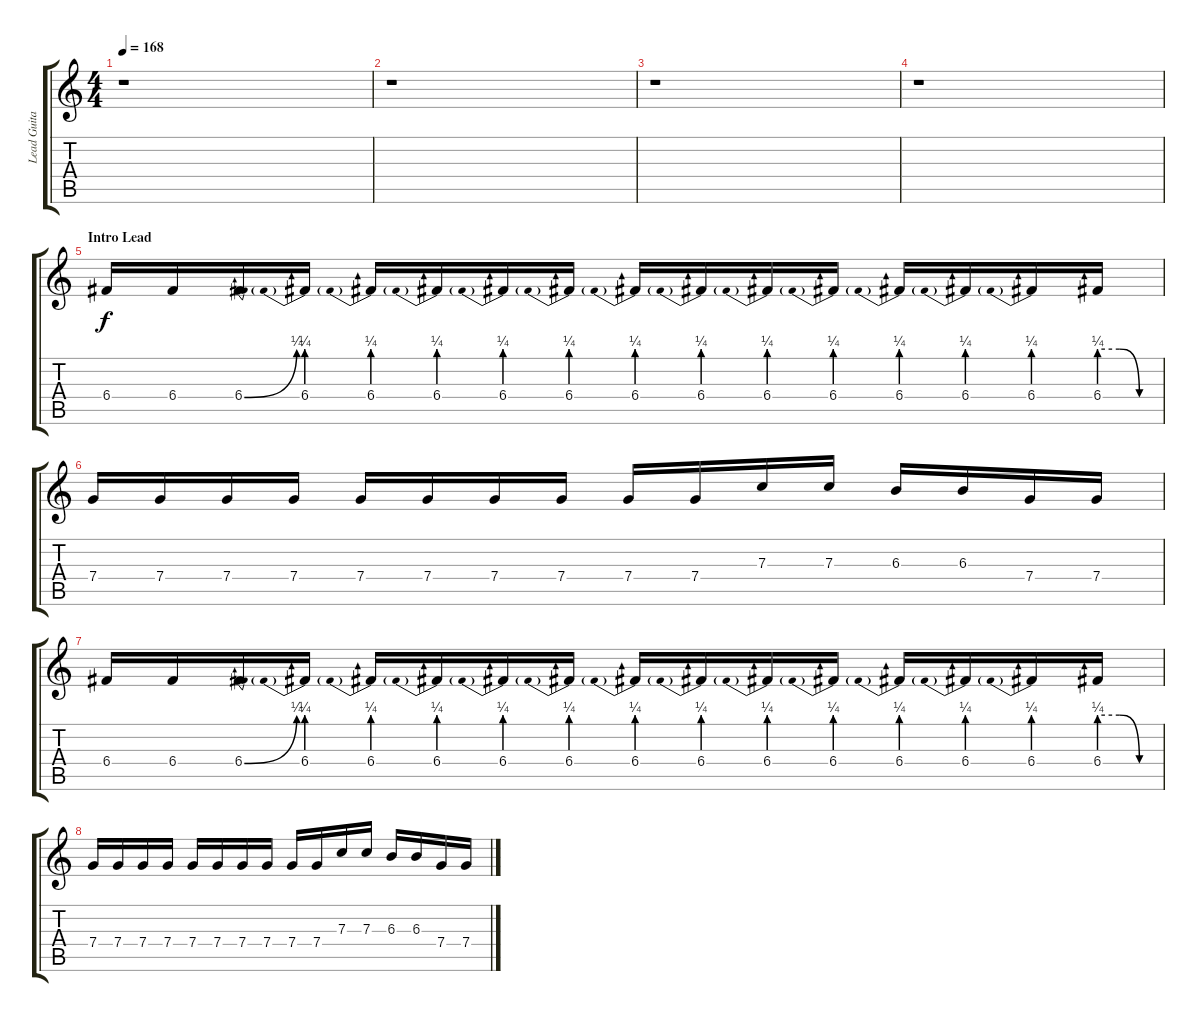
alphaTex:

\track ("Lead Guitar" "Lead Guita") {instrument distortionguitar}
\staff {score tabs}
\tuning (D4 A3 F3 C3 G2 D2) {hide}
\ts (4 4)
\tempo 168
\clef g2
\ks c
r.1{dy f instrument distortionguitar} |
r.1 |
r.1 |
r.1 |
\section ("" "Intro Lead")
6.4.16 6.4.16 6.4{be (bend 0 0 60 1)}.16 6.4{be (prebend 0 1 60 1)}.16 6.4{be (prebend 0 1 60 1)}.16 6.4{be (prebend 0 1 60 1)}.16 6.4{be (prebend 0 1 60 1)}.16 6.4{be (prebend 0 1 60 1)}.16 6.4{be (prebend 0 1 60 1)}.16 6.4{be (prebend 0 1 60 1)}.16 6.4{be (prebend 0 1 60 1)}.16 6.4{be (prebend 0 1 60 1)}.16 6.4{be (prebend 0 1 60 1)}.16 6.4{be (prebend 0 1 60 1)}.16 6.4{be (prebend 0 1 60 1)}.16 6.4{be (custom 0 1 20 1 40 0 60 0)}.16 |
7.4.16 7.4.16 7.4.16 7.4.16 7.4.16 7.4.16 7.4.16 7.4.16 7.4.16 7.4.16 7.3.16 7.3.16 6.3.16 6.3.16 7.4.16 7.4.16 |
6.4.16 6.4.16 6.4{be (bend 0 0 60 1)}.16 6.4{be (prebend 0 1 60 1)}.16 6.4{be (prebend 0 1 60 1)}.16 6.4{be (prebend 0 1 60 1)}.16 6.4{be (prebend 0 1 60 1)}.16 6.4{be (prebend 0 1 60 1)}.16 6.4{be (prebend 0 1 60 1)}.16 6.4{be (prebend 0 1 60 1)}.16 6.4{be (prebend 0 1 60 1)}.16 6.4{be (prebend 0 1 60 1)}.16 6.4{be (prebend 0 1 60 1)}.16 6.4{be (prebend 0 1 60 1)}.16 6.4{be (prebend 0 1 60 1)}.16 6.4{be (custom 0 1 20 1 40 0 60 0)}.16 |
7.4.16 7.4.16 7.4.16 7.4.16 7.4.16 7.4.16 7.4.16 7.4.16 7.4.16 7.4.16 7.3.16 7.3.16 6.3.16 6.3.16 7.4.16 7.4.16
